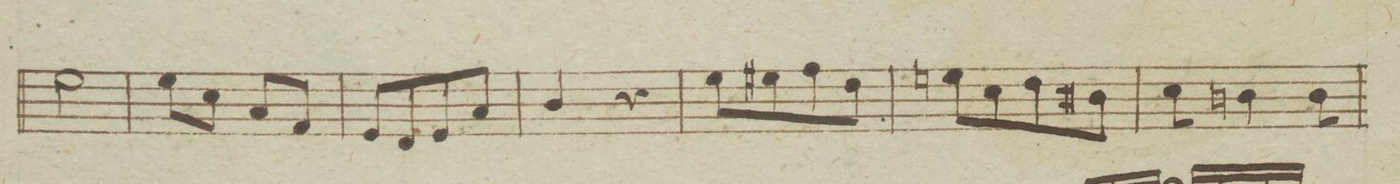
**kern
*I"Violon e Violoncello
*clefF4
*k[f#]
*met(c)
*M2/4
2G\
=133
8G\L
8E\J
8C/L
8AA/J
=134
8GG/L
8FF#/
8GG/
8C/J
=135
4D/
4r
=136
8G\L
8G#X\
8A\
8F#\J
=137
8Gn\L
8E\
8F#\
8D#X\J
=138
8E\
4Dn\
8D\
=139
*-
